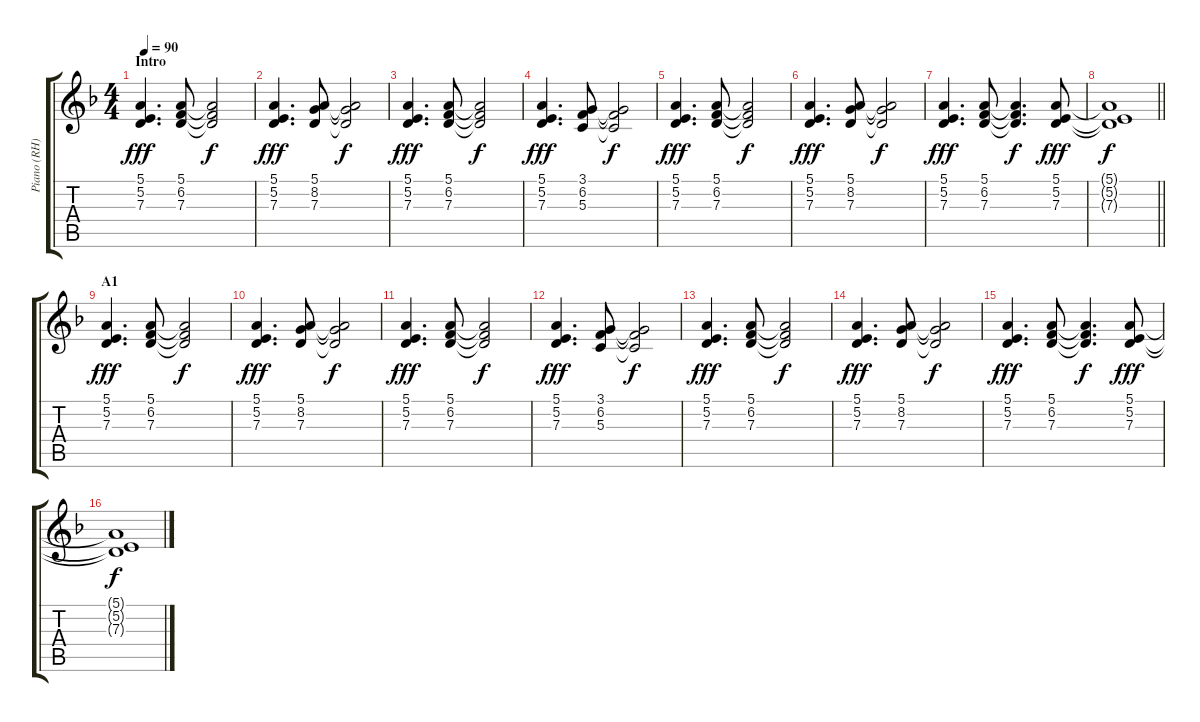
\track ("Piano (RH)" "Piano (RH)") {instrument brightacousticpiano}
\staff {score tabs}
\tuning (E4 B3 G3 D3 A2 E2) {hide}
\ts (4 4)
\section ("" "Intro")
\tempo 90
\clef g2
\ks f
(5.1 5.2 7.3).4{d dy fff instrument acousticgrandpiano} (5.1 6.2 7.3).8 (5.1{t} 6.2{t} 7.3{t}).2{dy f} |
(5.1 5.2 7.3).4{d dy fff} (5.1 8.2 7.3).8 (5.1{t} 8.2{t} 7.3{t}).2{dy f} |
(5.1 5.2 7.3).4{d dy fff} (5.1 6.2 7.3).8 (5.1{t} 6.2{t} 7.3{t}).2{dy f} |
(5.1 5.2 7.3).4{d dy fff} (3.1 6.2 5.3).8 (3.1{t} 6.2{t} 5.3{t}).2{dy f} |
(5.1 5.2 7.3).4{d dy fff} (5.1 6.2 7.3).8 (5.1{t} 6.2{t} 7.3{t}).2{dy f} |
(5.1 5.2 7.3).4{d dy fff} (5.1 8.2 7.3).8 (5.1{t} 8.2{t} 7.3{t}).2{dy f} |
(5.1 5.2 7.3).4{d dy fff} (5.1 6.2 7.3).8 (5.1{t} 6.2{t} 7.3{t}).4{d dy f} (5.1 5.2 7.3).8{dy fff} |
\barLineRight lightlight
(5.1{t} 5.2{t} 7.3{t}).1{dy f} |
\section ("" "A1")
(5.1 5.2 7.3).4{d dy fff} (5.1 6.2 7.3).8 (5.1{t} 6.2{t} 7.3{t}).2{dy f} |
(5.1 5.2 7.3).4{d dy fff} (5.1 8.2 7.3).8 (5.1{t} 8.2{t} 7.3{t}).2{dy f} |
(5.1 5.2 7.3).4{d dy fff} (5.1 6.2 7.3).8 (5.1{t} 6.2{t} 7.3{t}).2{dy f} |
(5.1 5.2 7.3).4{d dy fff} (3.1 6.2 5.3).8 (3.1{t} 6.2{t} 5.3{t}).2{dy f} |
(5.1 5.2 7.3).4{d dy fff} (5.1 6.2 7.3).8 (5.1{t} 6.2{t} 7.3{t}).2{dy f} |
(5.1 5.2 7.3).4{d dy fff} (5.1 8.2 7.3).8 (5.1{t} 8.2{t} 7.3{t}).2{dy f} |
(5.1 5.2 7.3).4{d dy fff} (5.1 6.2 7.3).8 (5.1{t} 6.2{t} 7.3{t}).4{d dy f} (5.1 5.2 7.3).8{dy fff} |
(5.1{t} 5.2{t} 7.3{t}).1{dy f}
